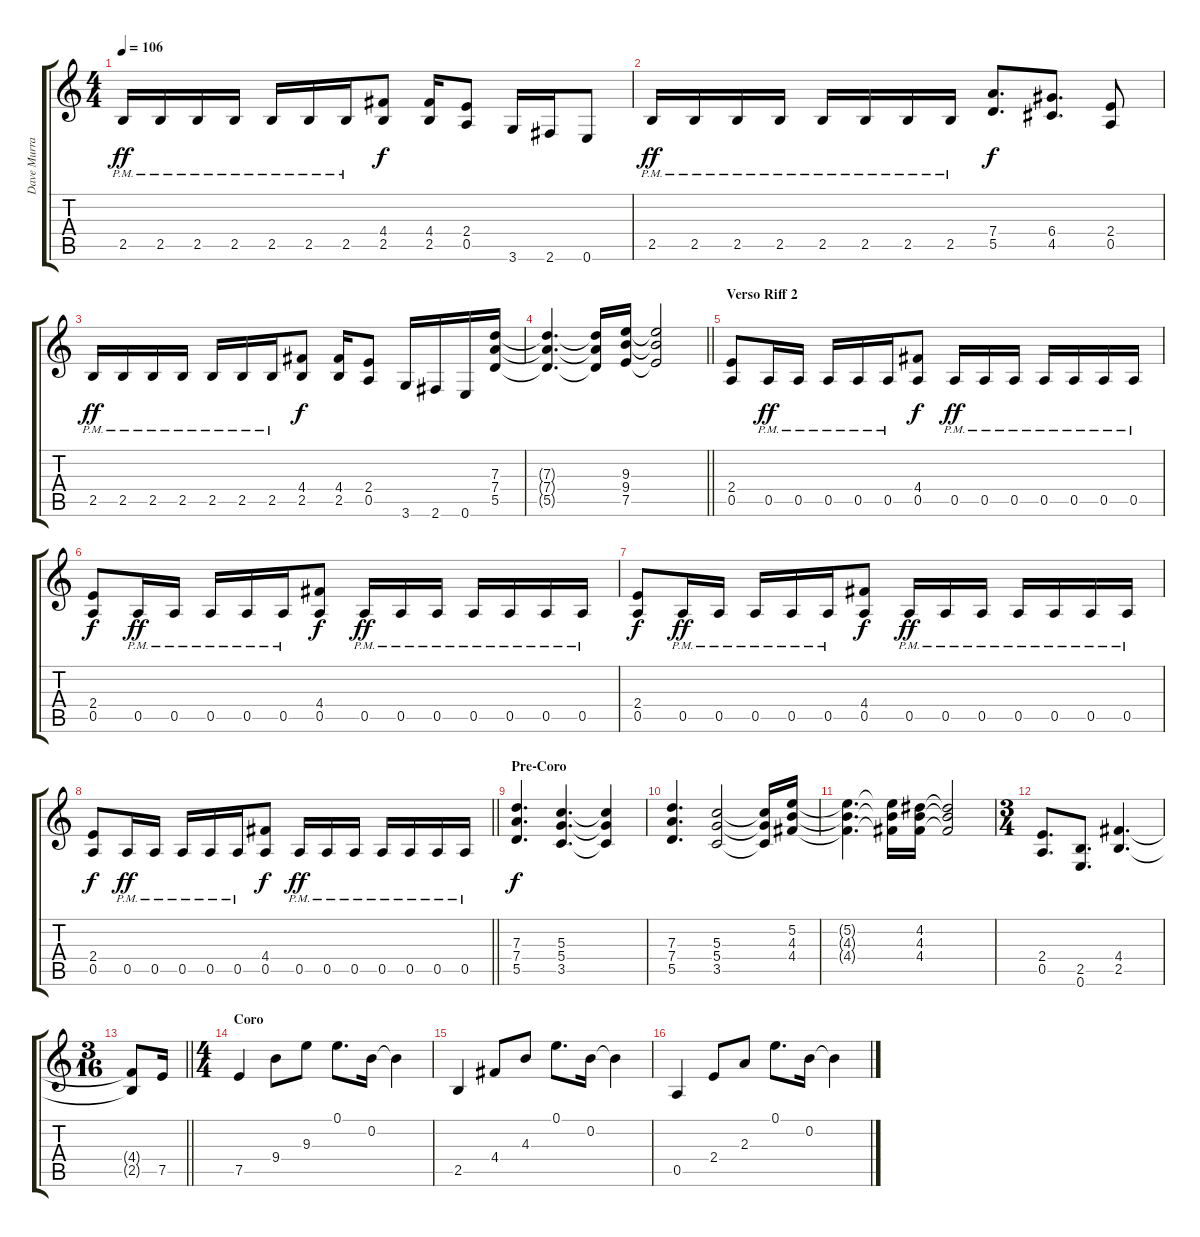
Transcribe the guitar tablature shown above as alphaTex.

\track ("Dave Murray" "Dave Murra") {instrument distortionguitar}
\staff {score tabs}
\tuning (E4 B3 G3 D3 A2 E2) {hide}
\ts (4 4)
\tempo 106
\clef g2
\ks c
2.5{pm}.16{dy ff} 2.5{pm}.16 2.5{pm}.16 2.5{pm}.16 2.5{pm}.16 2.5{pm}.16 2.5{pm}.16 (4.4 2.5).8{dy f} (4.4 2.5).16 (2.4 0.5).8 3.6.16 2.6.16 0.6.8 |
2.5{pm}.16{dy ff} 2.5{pm}.16 2.5{pm}.16 2.5{pm}.16 2.5{pm}.16 2.5{pm}.16 2.5{pm}.16 2.5{pm}.16 (7.4 5.5).8{d dy f} (6.4 4.5).8{d} (2.4 0.5).8 |
2.5{pm}.16{dy ff} 2.5{pm}.16 2.5{pm}.16 2.5{pm}.16 2.5{pm}.16 2.5{pm}.16 2.5{pm}.16 (4.4 2.5).8{dy f} (4.4 2.5).16 (2.4 0.5).8 3.6.16 2.6.16 0.6.16 (7.3 7.4 5.5).16 |
\barLineRight lightlight
(7.3{t} 7.4{t} 5.5{t}).4{d} (7.3{t} 7.4{t} 5.5{t}).16 (9.3 9.4 7.5).16 (9.3{t} 9.4{t} 7.5{t}).2 |
\section ("" "Verso Riff 2")
(2.4 0.5).8 0.5{pm}.16{dy ff} 0.5{pm}.16 0.5{pm}.16 0.5{pm}.16 0.5{pm}.16 (4.4 0.5).8{dy f} 0.5{pm}.16{dy ff} 0.5{pm}.16 0.5{pm}.16 0.5{pm}.16 0.5{pm}.16 0.5{pm}.16 0.5{pm}.16 |
(2.4 0.5).8{dy f} 0.5{pm}.16{dy ff} 0.5{pm}.16 0.5{pm}.16 0.5{pm}.16 0.5{pm}.16 (4.4 0.5).8{dy f} 0.5{pm}.16{dy ff} 0.5{pm}.16 0.5{pm}.16 0.5{pm}.16 0.5{pm}.16 0.5{pm}.16 0.5{pm}.16 |
(2.4 0.5).8{dy f} 0.5{pm}.16{dy ff} 0.5{pm}.16 0.5{pm}.16 0.5{pm}.16 0.5{pm}.16 (4.4 0.5).8{dy f} 0.5{pm}.16{dy ff} 0.5{pm}.16 0.5{pm}.16 0.5{pm}.16 0.5{pm}.16 0.5{pm}.16 0.5{pm}.16 |
\barLineRight lightlight
(2.4 0.5).8{dy f} 0.5{pm}.16{dy ff} 0.5{pm}.16 0.5{pm}.16 0.5{pm}.16 0.5{pm}.16 (4.4 0.5).8{dy f} 0.5{pm}.16{dy ff} 0.5{pm}.16 0.5{pm}.16 0.5{pm}.16 0.5{pm}.16 0.5{pm}.16 0.5{pm}.16 |
\section ("" "Pre-Coro")
(7.3 7.4 5.5).4{d dy f} (5.3 5.4 3.5).4{d} (5.3{t} 5.4{t} 3.5{t}).4 |
(7.3 7.4 5.5).4{d} (5.3 5.4 3.5).2 (5.3{t} 5.4{t} 3.5{t}).16 (5.2 4.3 4.4).16 |
(5.2{t} 4.3{t} 4.4{t}).4{d} (5.2{t} 4.3{t} 4.4{t}).16 (4.2 4.3 4.4).16 (4.2{t} 4.3{t} 4.4{t}).2 |
\ts (3 4)
(2.4 0.5).8{d} (2.5 0.6).8{d} (4.4 2.5).4{d} |
\ts (3 16)
\barLineRight lightlight
(4.4{t} 2.5{t}).8 7.5.16 |
\ts (4 4)
\section ("" "Coro")
7.5.4 9.4.8 9.3.8 0.1.8{d} 0.2.16 0.2{t}.4 |
2.5.4 4.4.8 4.3.8 0.1.8{d} 0.2.16 0.2{t}.4 |
0.5.4 2.4.8 2.3.8 0.1.8{d} 0.2.16 0.2{t}.4
